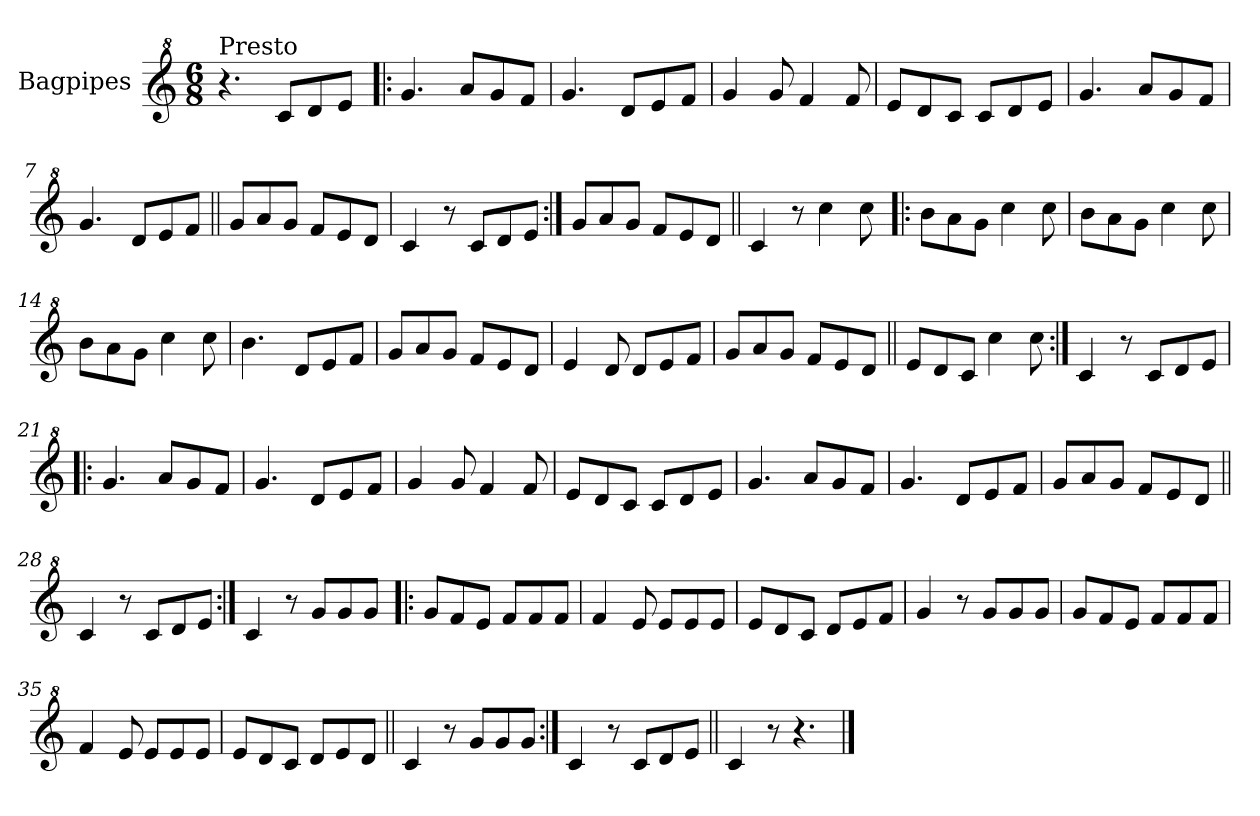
**kern
*part1
*staff1
*I"Bagpipes
*I'Bag
*clefG^2
*k[]
*C:
*M6/8
=1
!LO:TX:a:t=Presto
4.r
8cc/L
8dd/
8ee/J
=2!|:
4.gg/
8aa/L
8gg/
8ff/J
=3
4.gg/
8dd/L
8ee/
8ff/J
=4
4gg/
8gg/
4ff/
8ff/
=5
8ee/L
8dd/
8cc/J
8cc/L
8dd/
8ee/J
=6
4.gg/
8aa/L
8gg/
8ff/J
=7
4.gg/
8dd/L
8ee/
8ff/J
=8||
8gg/L
8aa/
8gg/J
8ff/L
8ee/
8dd/J
!!LO:LB:g=z
=9
4cc/
8r
8cc/L
8dd/
8ee/J
=10:|!
8gg/L
8aa/
8gg/J
8ff/L
8ee/
8dd/J
=11||
4cc/
8r
4ccc\
8ccc\
=12!|:
8bb\L
8aa\
8gg\J
4ccc\
8ccc\
=13
8bb\L
8aa\
8gg\J
4ccc\
8ccc\
=14
8bb\L
8aa\
8gg\J
4ccc\
8ccc\
=15
4.bb\
8dd/L
8ee/
8ff/J
=16
8gg/L
8aa/
8gg/J
8ff/L
8ee/
8dd/J
!!LO:LB:g=z
=17
4ee/
8dd/
8dd/L
8ee/
8ff/J
=18
8gg/L
8aa/
8gg/J
8ff/L
8ee/
8dd/J
=19||
8ee/L
8dd/
8cc/J
4ccc\
8ccc\
=20:|!
4cc/
8r
8cc/L
8dd/
8ee/J
=21!|:
4.gg/
8aa/L
8gg/
8ff/J
=22
4.gg/
8dd/L
8ee/
8ff/J
=23
4gg/
8gg/
4ff/
8ff/
=24
8ee/L
8dd/
8cc/J
8cc/L
8dd/
8ee/J
!!LO:LB:g=z
=25
4.gg/
8aa/L
8gg/
8ff/J
=26
4.gg/
8dd/L
8ee/
8ff/J
=27
8gg/L
8aa/
8gg/J
8ff/L
8ee/
8dd/J
=28||
4cc/
8r
8cc/L
8dd/
8ee/J
=29:|!
4cc/
8r
8gg/L
8gg/
8gg/J
=30!|:
8gg/L
8ff/
8ee/J
8ff/L
8ff/
8ff/J
=31
4ff/
8ee/
8ee/L
8ee/
8ee/J
=32
8ee/L
8dd/
8cc/J
8dd/L
8ee/
8ff/J
!!LO:LB:g=z
=33
4gg/
8r
8gg/L
8gg/
8gg/J
=34
8gg/L
8ff/
8ee/J
8ff/L
8ff/
8ff/J
=35
4ff/
8ee/
8ee/L
8ee/
8ee/J
=36
8ee/L
8dd/
8cc/J
8dd/L
8ee/
8dd/J
=37||
4cc/
8r
8gg/L
8gg/
8gg/J
=38:|!
4cc/
8r
8cc/L
8dd/
8ee/J
=39||
4cc/
8r
4.r
==
*-
